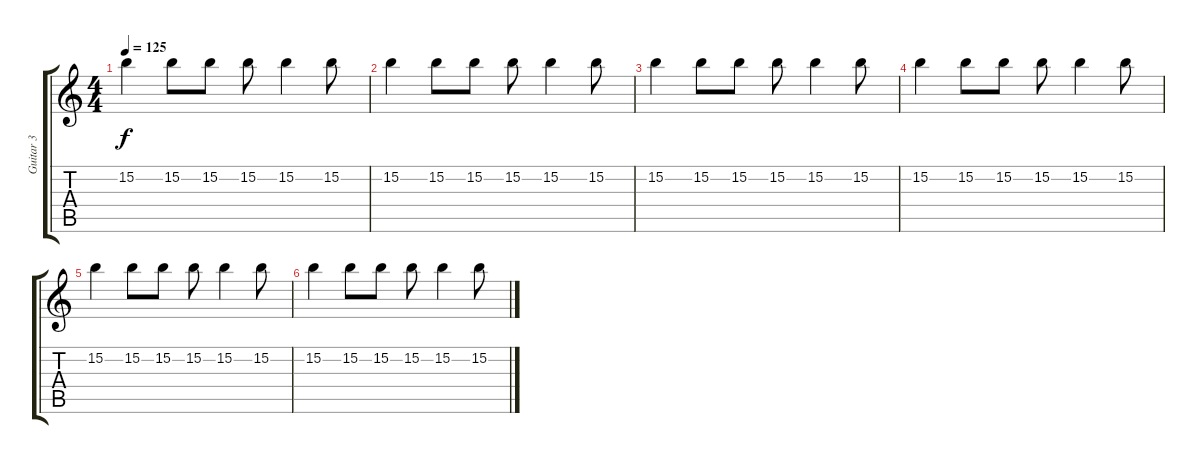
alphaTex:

\track ("Guitar 3" "Guitar 3") {instrument distortionguitar}
\staff {score tabs}
\tuning (Db4 Ab3 E3 B2 Gb2 B1) {hide}
\ts (4 4)
\tempo 125
\clef g2
\ks c
15.2.4{dy f} 15.2.8 15.2.8 15.2.8 15.2.4 15.2.8 |
15.2.4 15.2.8 15.2.8 15.2.8 15.2.4 15.2.8 |
15.2.4 15.2.8 15.2.8 15.2.8 15.2.4 15.2.8 |
15.2.4 15.2.8 15.2.8 15.2.8 15.2.4 15.2.8 |
15.2.4 15.2.8 15.2.8 15.2.8 15.2.4 15.2.8 |
15.2.4 15.2.8 15.2.8 15.2.8 15.2.4 15.2.8
